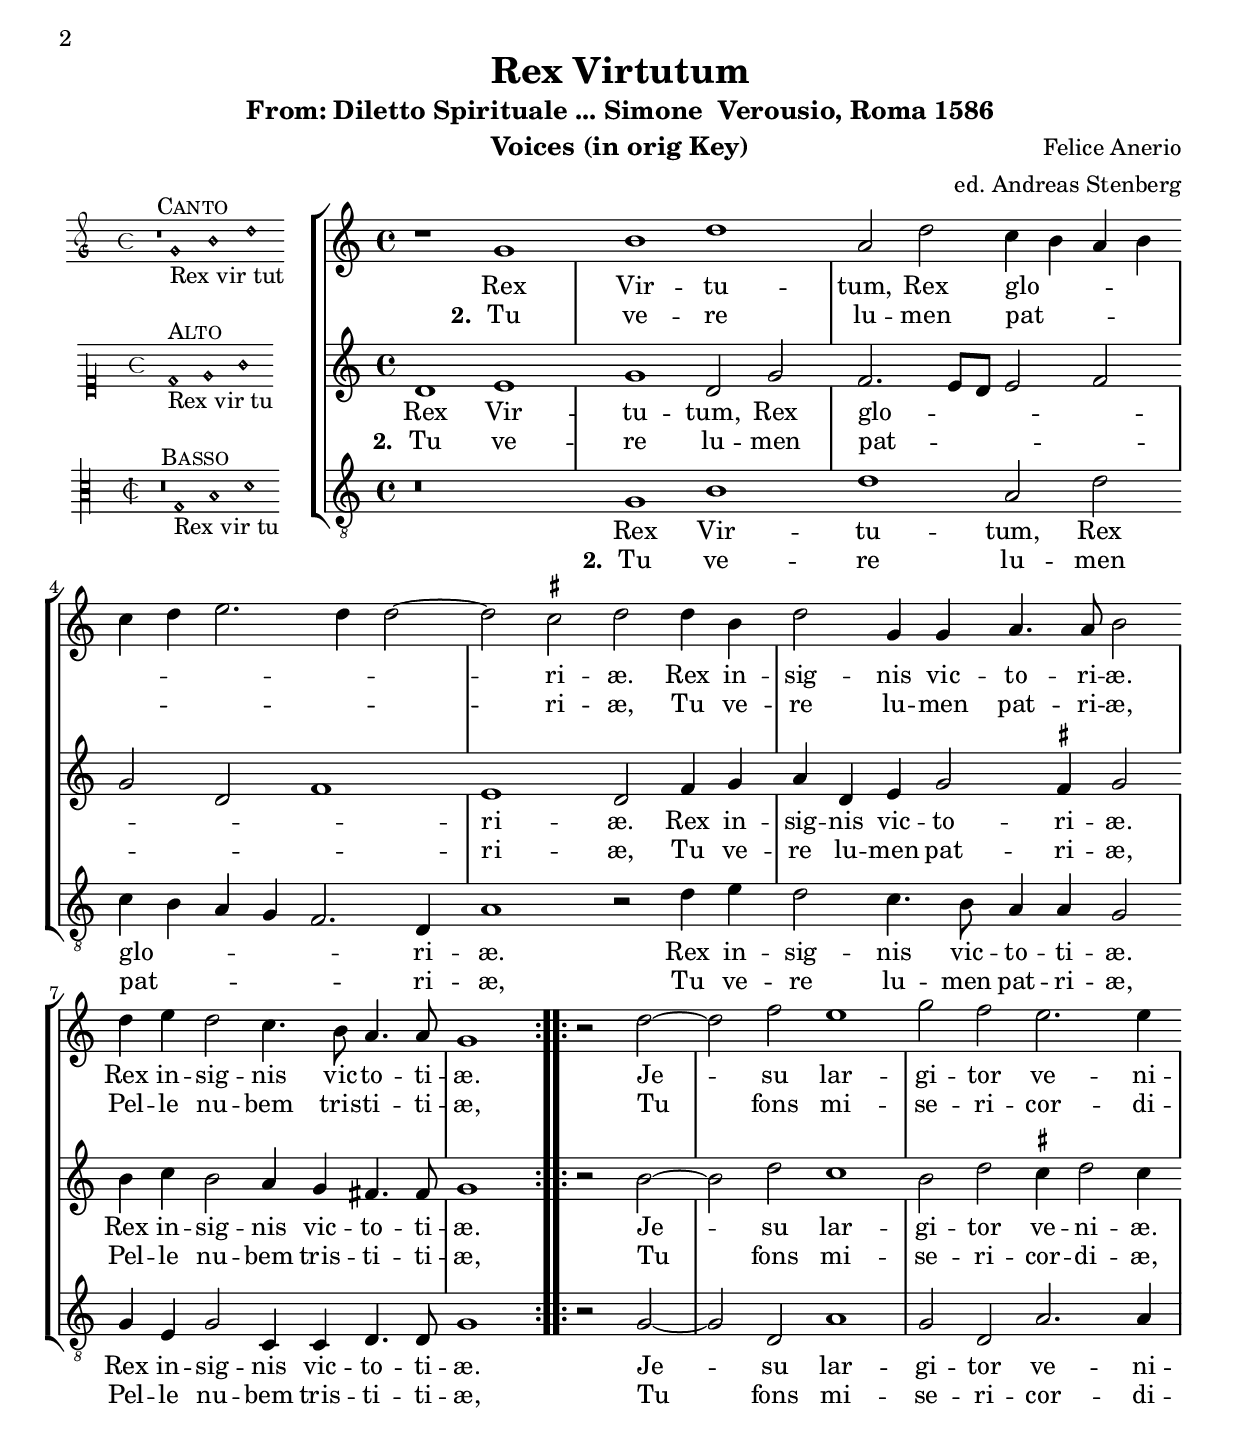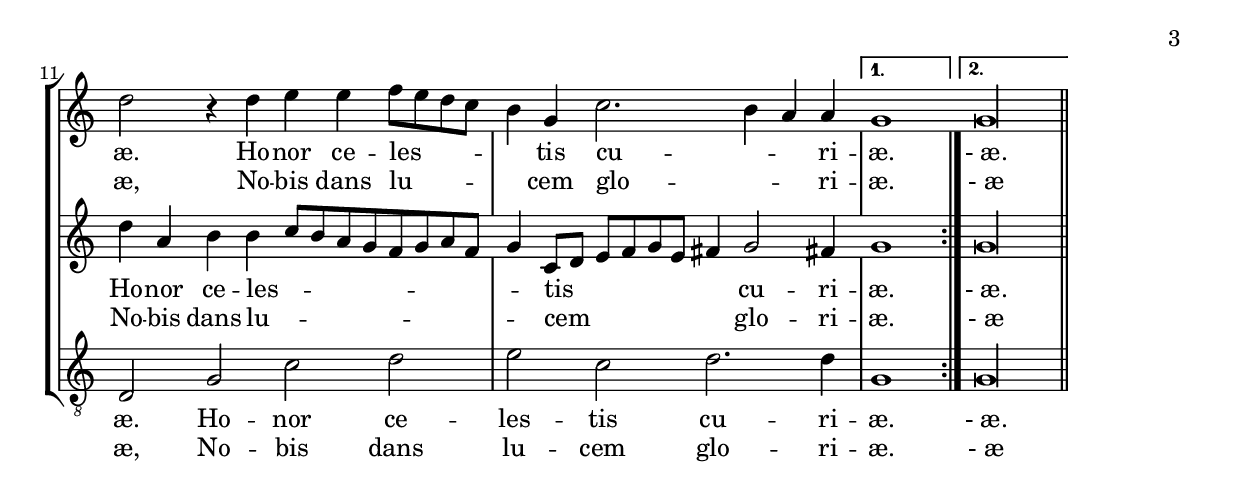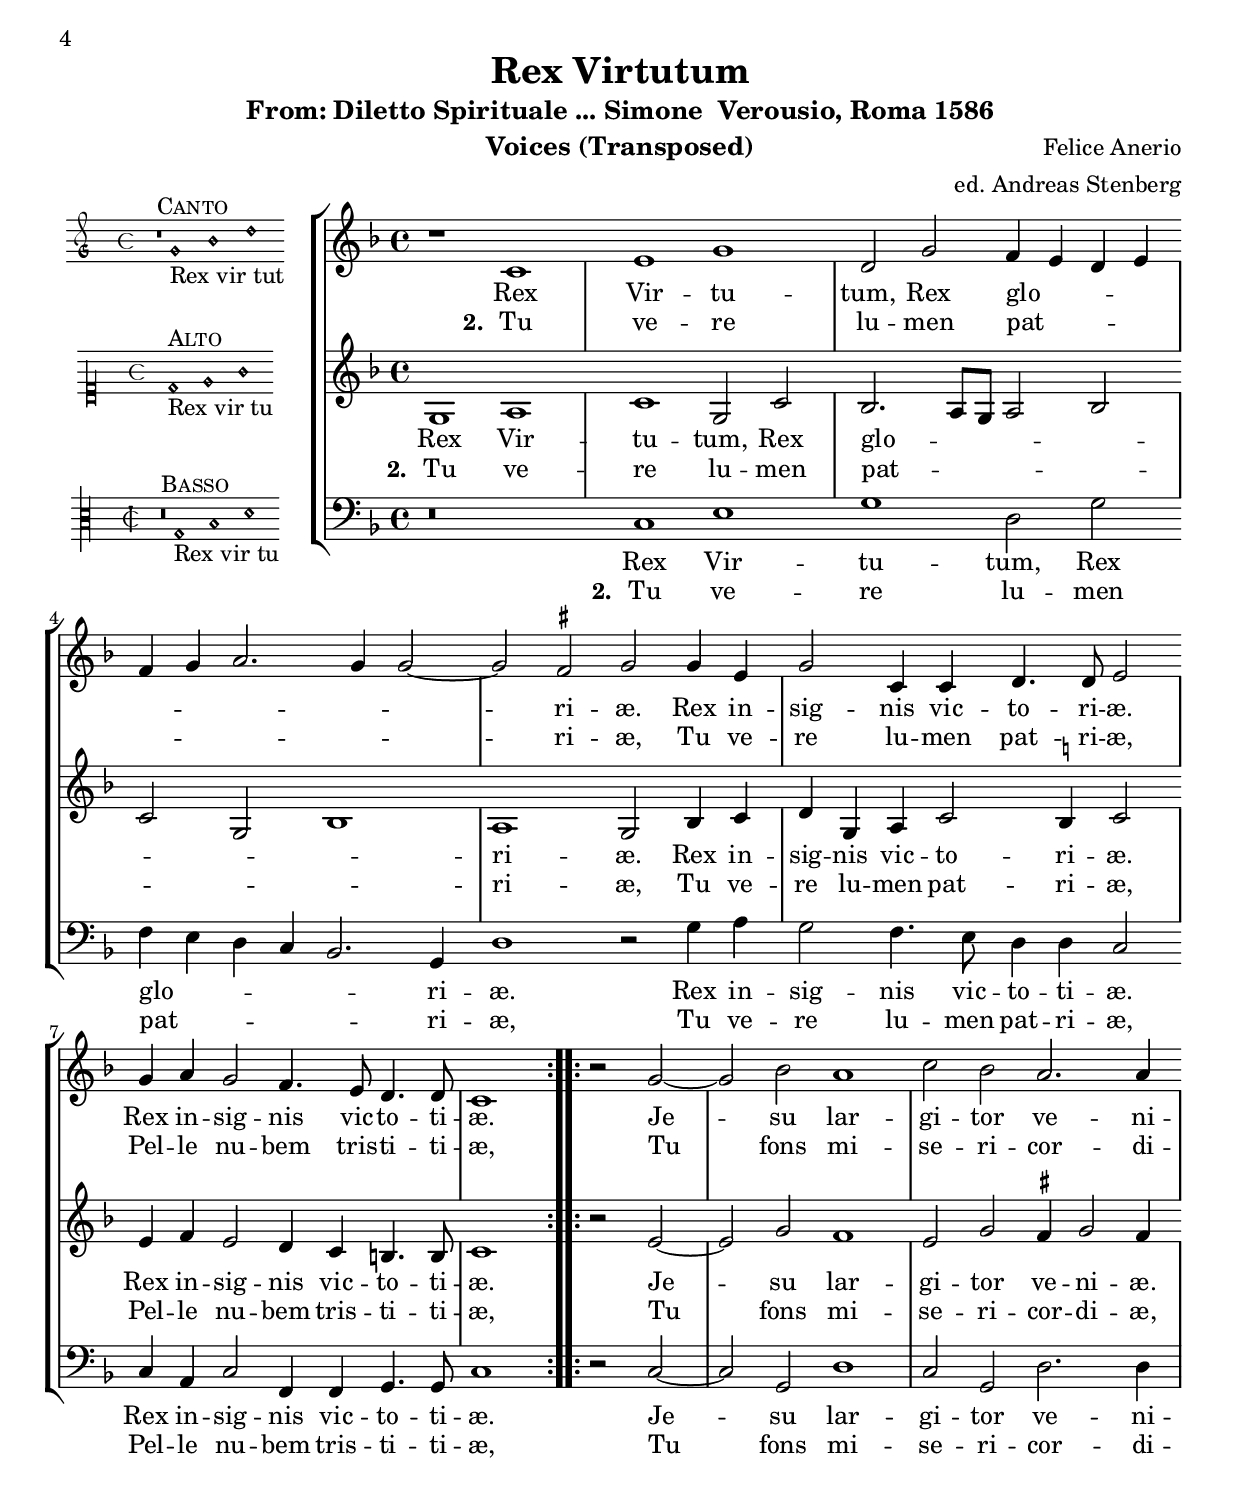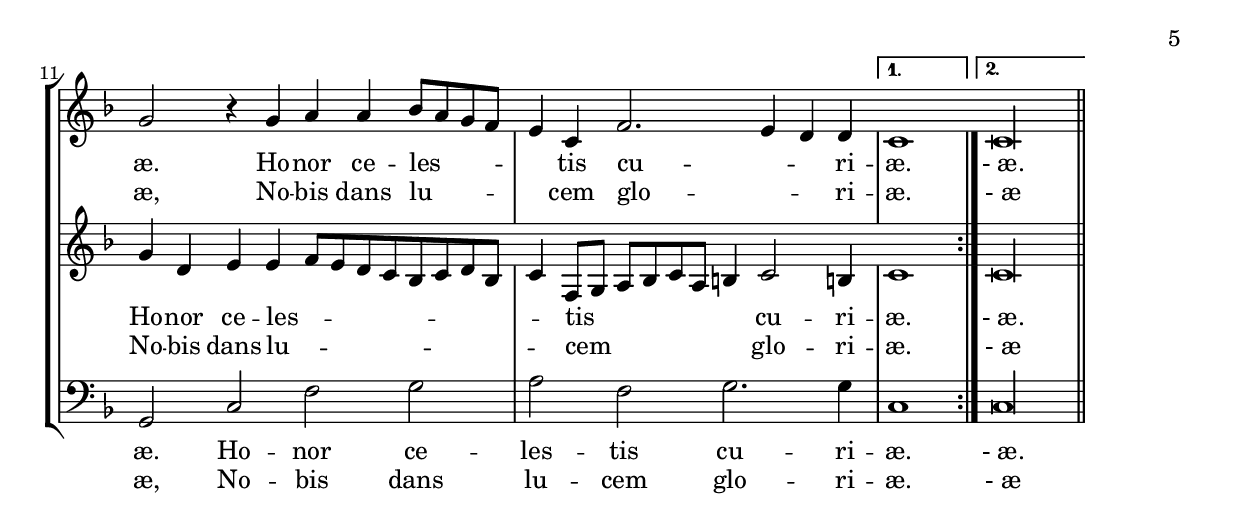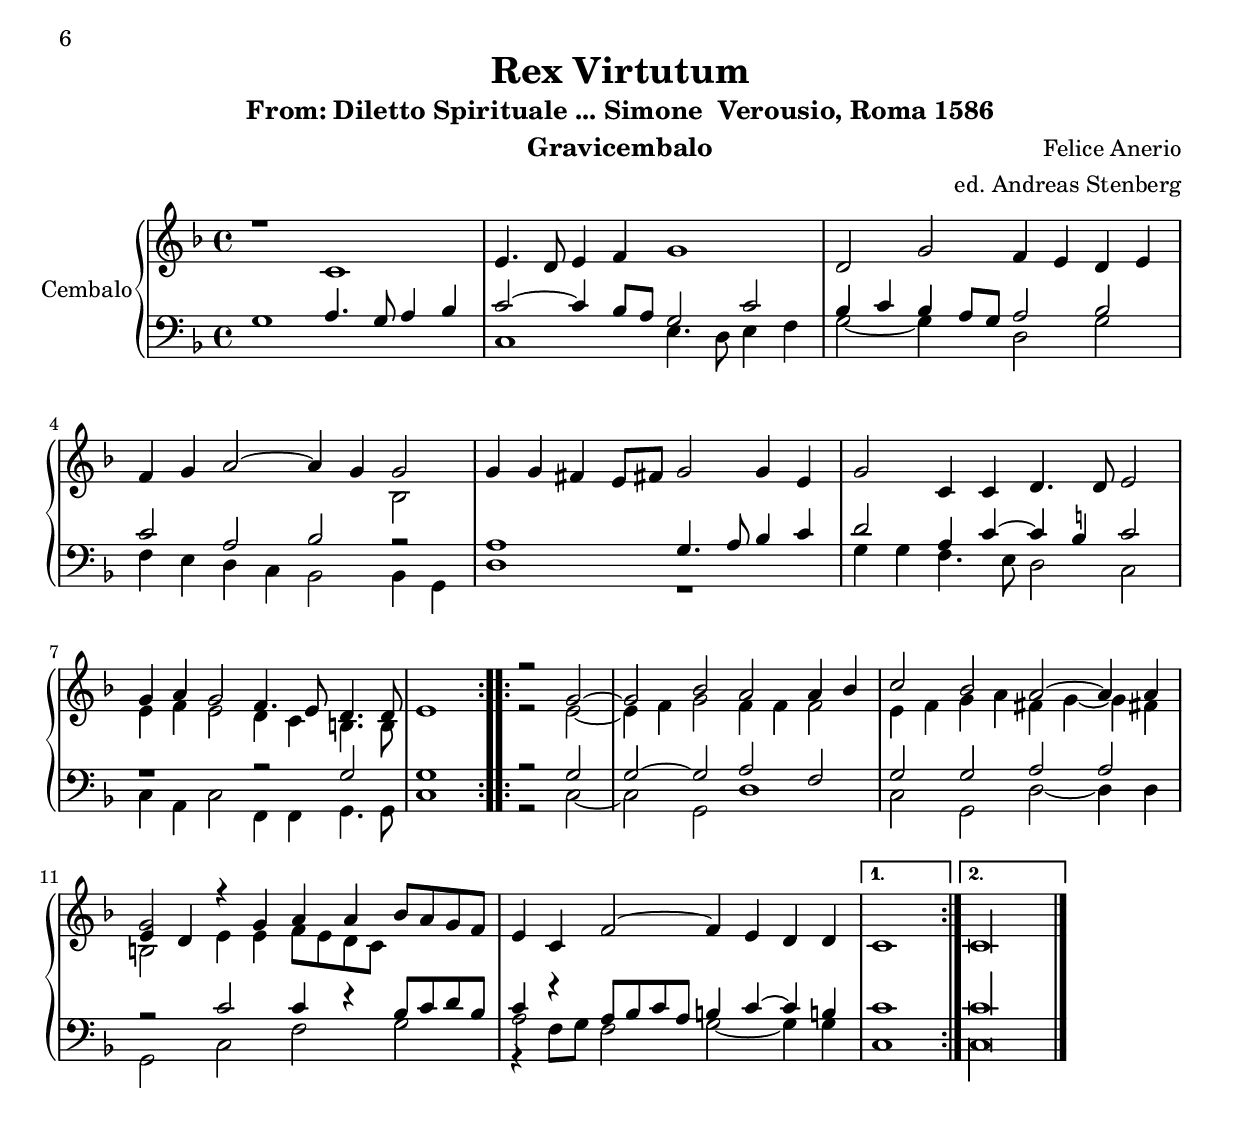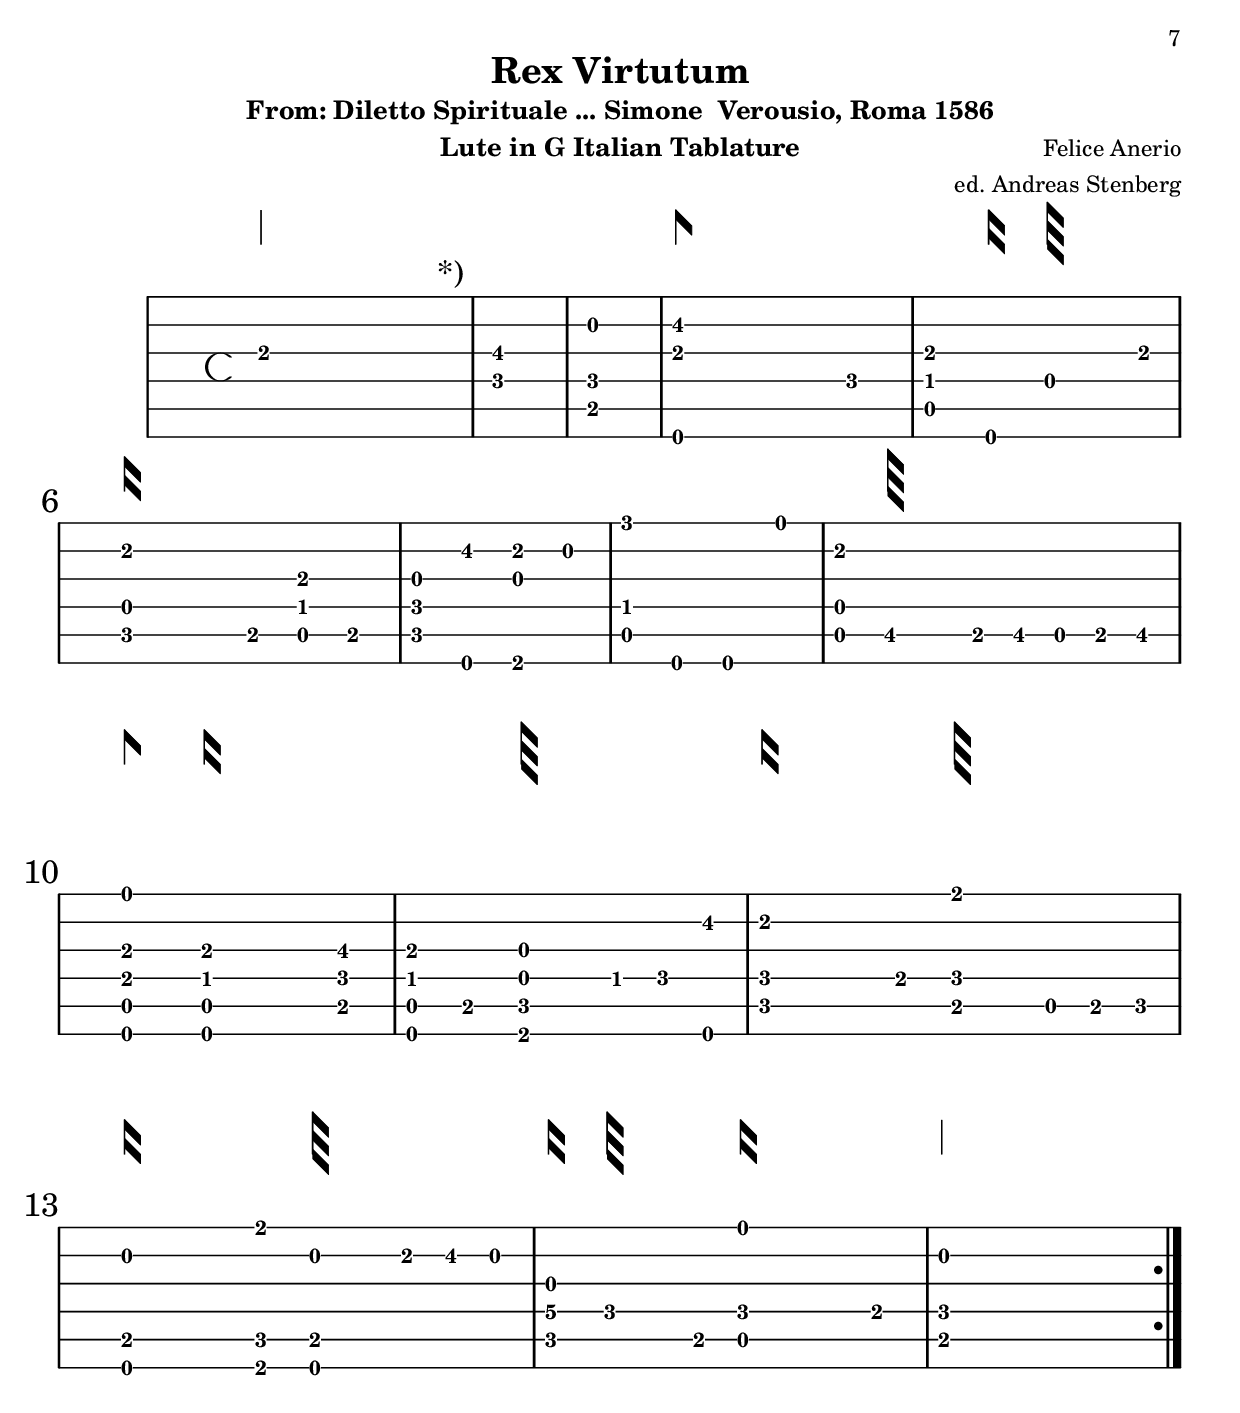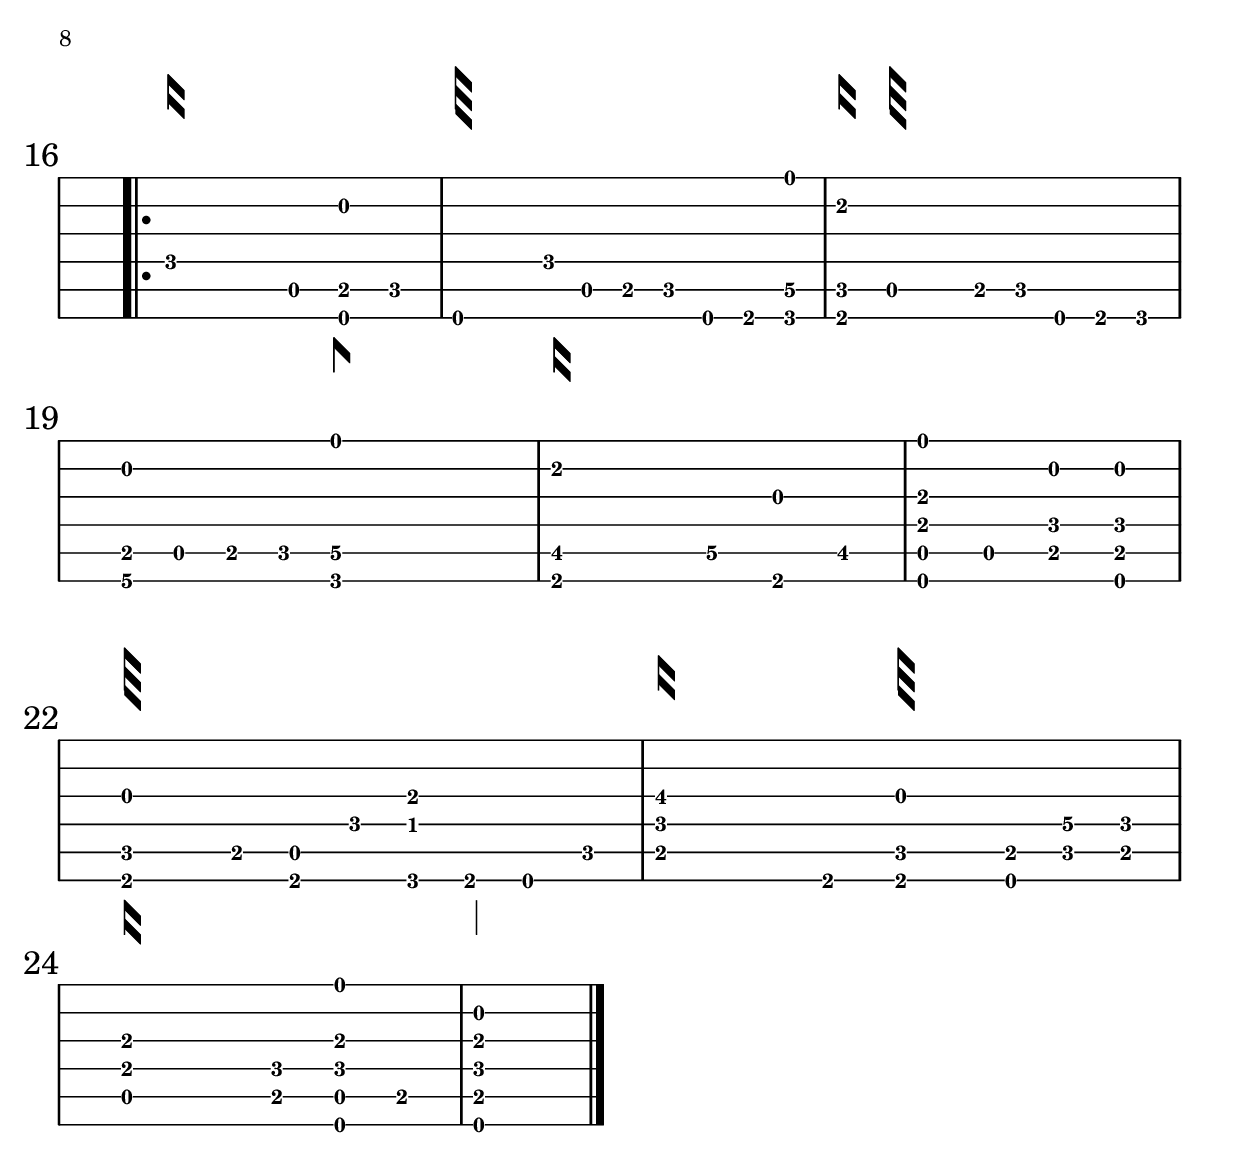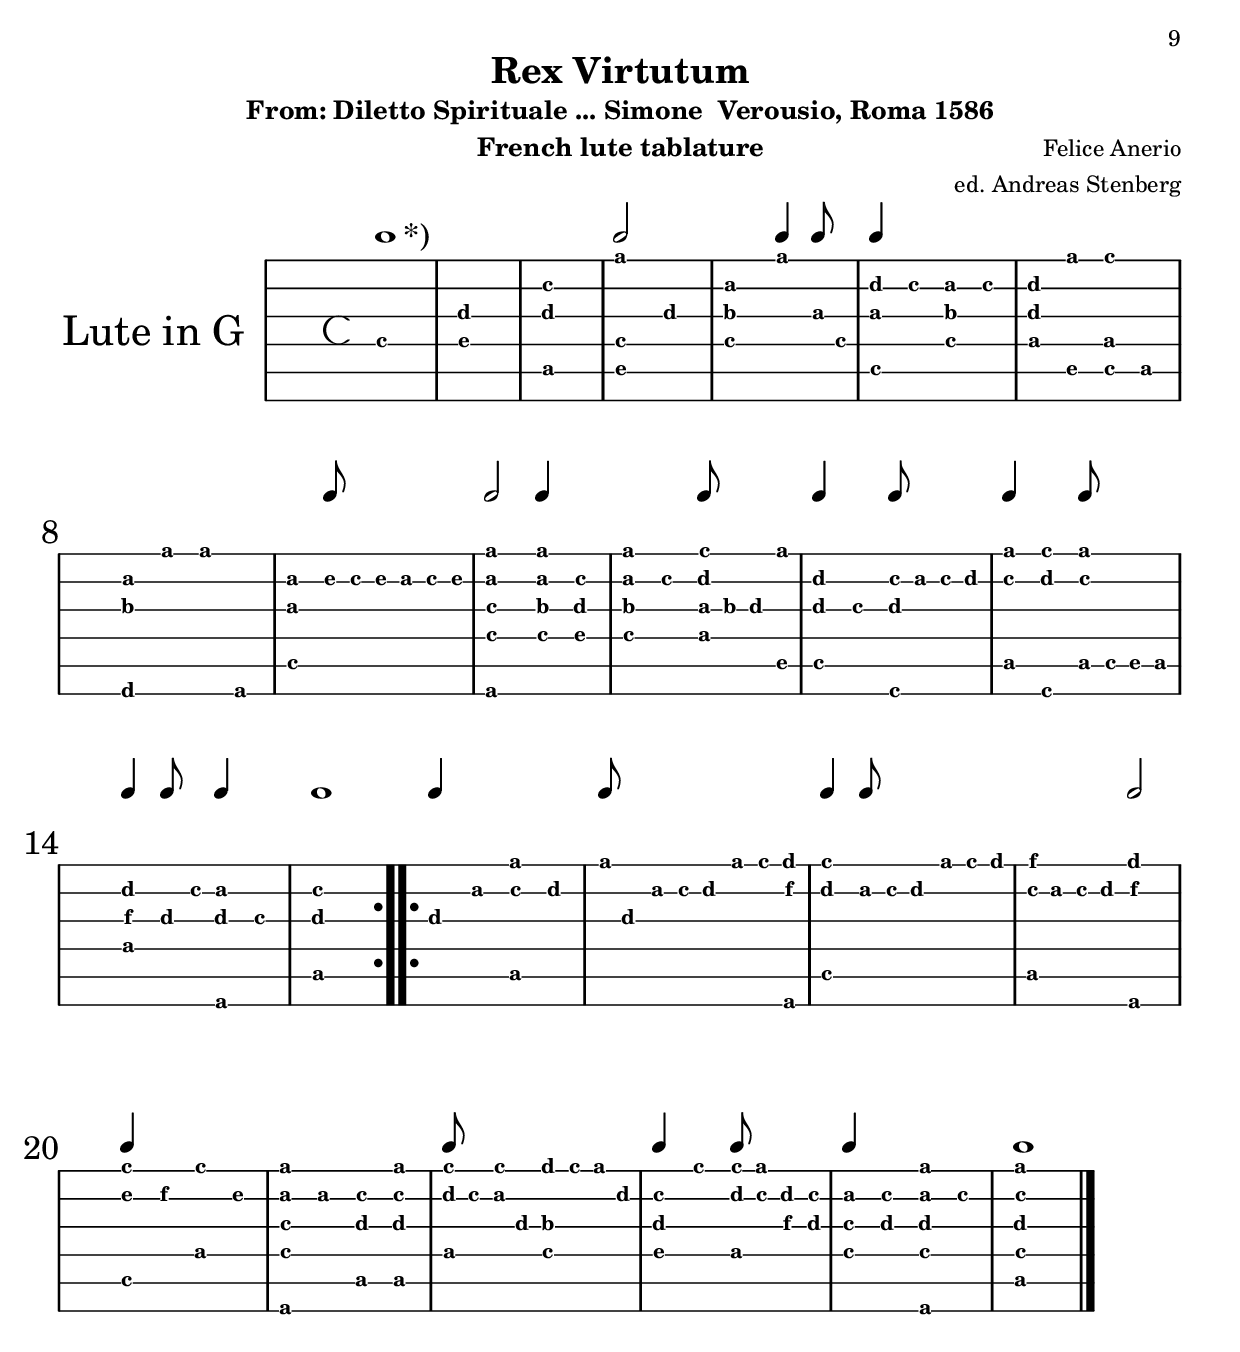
\version "2.22.0"
\include "deutsch.ly"
#(append! supported-clefs '(("mensural-f3" . ("clefs.mensural.f" 0 0))))
ficta = \once \set suggestAccidentals =##t
\header {
  title = "Rex Virtutum"
  subtitle = "From: Diletto Spirituale ... Simone  Verousio, Roma 1586"
  composer = "Felice Anerio"
  arranger = "ed. Andreas Stenberg"
  poet = ""
  meter =""
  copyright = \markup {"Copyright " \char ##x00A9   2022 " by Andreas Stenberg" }
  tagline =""
}
global = {
  \key c \major
}

sopMusic = \relative c'' {

  \set Score.tempoHideNote = ##t
  \tempo 1 = 72
  \time 4/4
  \set Timing.measureLength = #(ly:make-moment 4/2)
  \override Staff.BarLine.transparent = ##t
  \repeat volta 2 {
    r1 g1
    h1 d1
    a2 d2 c4\melisma h4 a4 h4
    c4 d4 e2. d4 d2~
    d2\melismaEnd \ficta cis2 d2 d4 h4			%% end of firsst line in orig.
    d2 g,4 g4 a4. a8 h2
    d4 e4 d2 c4. h8 a4. a8
    g1
    \revert Staff.BarLine.transparent
  }
  \repeat volta 2 {
    r2 d'2~
    \override Staff.BarLine.transparent = ##t
    d2 f2 e1
    g2 f2 					%% end of second line
    e2. e4
    d2 r4 d4 e4 e4 f8\melisma e8 d8 c8
    h4\melismaEnd g4 c2.\melisma h4 a4\melismaEnd a4
  }
  \alternative {
    { g1 }
    { \cadenzaOn g\longa }
  }
  \revert Staff.BarLine.transparent
  \bar "||"
}
sopWords = \lyricmode {
  Rex Vir -- tu -- tum, Rex glo -- ri -- æ.
  Rex in -- sig -- nis vic -- to -- ri -- æ.
  Rex in -- sig -- nis vic -- to -- ti -- æ.
  Je -- su lar -- gi -- tor ve -- ni -- æ.
  Ho -- nor  ce -- les -- tis cu -- ri -- æ.
  "- æ."
}
sopWordsII = \lyricmode {
  \set stanza = "2."
  Tu ve -- re lu -- men pat -- ri -- æ,
  Tu ve -- re lu -- men pat -- ri -- æ,
  Pel -- le nu -- bem tris -- ti -- ti -- æ,
  Tu fons mi -- se -- ri -- cor -- di -- æ,
  No -- bis dans lu -- cem glo -- ri -- æ.
  "- æ"
}
altoMusic = \relative c' {
  \override Staff.BarLine.transparent = ##t
  \repeat volta 2 {
    d1 e1
    g1 d2 g2
    f2.\melisma e8 d8 e2 f2
    g2 d2 f1\melismaEnd
    e1 d2 f4 g4
    a4 d,4 					%% end of first line in orig. Tvo last notes of line are a2 d,2 in orig.
    e4 g2 \ficta fis4\melismaEnd g2
    h4 c4 h2 a4 g4 fis4. fis8
    g1
    \revert Staff.BarLine.transparent
  }
  \repeat volta 2 {
    r2 h2~
    \override Staff.BarLine.transparent = ##t
    h2 d2 c1
    h2 d2 \ficta cis4 d2 cis4				%% end of econd line in orig.
    d4 a4 h4 h4\melisma c8 h8 a8 g8 f8 g8 a8 f8
    g4\melismaEnd c,8\melisma d8 e8 f8 g8 e8 fis4 \melismaEnd g2 fis!4
  }
  \alternative {
    { g1   \revert Staff.BarLine.transparent }
    { g\longa }
  }
}
altoWords = \lyricmode {
  Rex Vir -- tu -- tum, Rex glo -- ri -- æ.
  Rex in -- sig -- nis vic -- to -- ri -- æ.
  Rex in -- sig -- nis vic -- to -- ti -- æ.
  Je -- su lar -- gi -- tor ve -- ni -- æ.
  Ho -- nor  ce -- les -- tis cu -- ri -- æ.
  "- æ."
}
altoWordsII = \lyricmode {
  \set stanza = "2."
  Tu ve -- re lu -- men pat -- ri -- æ,
  Tu ve -- re lu -- men pat -- ri -- æ,
  Pel -- le nu -- bem tris -- ti -- ti -- æ,
  Tu fons mi -- se -- ri -- cor -- di -- æ,
  No -- bis dans lu -- cem glo -- ri -- æ.
  "- æ"
}
bassMusic = \relative c {
  \override Staff.BarLine.transparent = ##t
  \repeat volta 2 {
    r\breve
    g'1 h1
    d1 a2 d2
    c4\melisma h4 a4 g4 f2.\melismaEnd d4
    a'1 r2 d4 e4
    d2 c4. h8				%% end of first line in orig.
    a4 a4 g2
    g4 e4 g2 c,4 c4 d4. d8
    g1
    \revert Staff.BarLine.transparent
  }
  \repeat volta 2 {
    r2 g2~
    g2 d2 a'1
    g2 d2 				%% end of second line
    a'2. a4 d,2 g2
    c2 d2 e2 c2
    d2. d4
  }
  \alternative {
    { g,1 \revert Staff.BarLine.transparent }
    { g\longa }
  }
}
bassWords = \lyricmode {
  Rex Vir -- tu -- tum, Rex glo -- ri -- æ.
  Rex in -- sig -- nis vic -- to -- ti -- æ.
  Rex in -- sig -- nis vic -- to -- ti -- æ.
  Je -- su lar -- gi -- tor ve -- ni -- æ.
  Ho -- nor  ce -- les -- tis cu -- ri -- æ.
  "- æ."
}
bassWordsII = \lyricmode {
  \set stanza = "2."
  Tu ve -- re lu -- men pat -- ri -- æ,
  Tu ve -- re lu -- men pat -- ri -- æ,
  Pel -- le nu -- bem tris -- ti -- ti -- æ,
  Tu fons mi -- se -- ri -- cor -- di -- æ,
  No -- bis dans lu -- cem glo -- ri -- æ.
  "- æ"
}
incipitDiscantus = \markup {
  \score {
    {
      %      \set Staff.instrumentName = #"Tenor "
      \override NoteHead.style = #'neomensural
      \override Rest.style = #'neomensural
      \override Staff.TimeSignature.style = #'mensural
      \cadenzaOn
      \clef "petrucci-g"
      \key c \major
      \time 4/4

      r1 ^\markup { \smallCaps"Canto"}
      g'1_"Rex vir tut"
      h'1 d''1
    }
    \layout {
      \context {
        \Voice
        \remove "Ligature_bracket_engraver"
        \consists "Mensural_ligature_engraver"
      }
      line-width = 4.5\cm
    }
  }
}


incipitAltus = \markup {
  \score {
    {
      %      \set Staff.instrumentName = #"Tenor "
      \override NoteHead.style = #'neomensural
      \override Rest.style = #'neomensural
      \override Staff.TimeSignature.style = #'mensural
      \cadenzaOn
      \clef "petrucci-c1"
      \key c \major
      \time 4/4
      d'1^\markup \smallCaps"Alto"_"Rex vir tu"
      e'1
      g'1
    }
    \layout {
      \context {
        \Voice
        \remove "Ligature_bracket_engraver"
        \consists "Mensural_ligature_engraver"
      }
      line-width = 4.5\cm
    }
  }
}


incipitBassus = \markup {
  \score {
    {
      %      \set Staff.instrumentName = #"Tenor "
      \override NoteHead.style = #'neomensural
      \override Rest.style = #'neomensural
      \override Staff.TimeSignature.style = #'mensural
      \cadenzaOn
      \clef "petrucci-c3"
      \key c \major
      \time 2/2
      r\breve^\markup \smallCaps"Basso" g1_"Rex vir tu"
      h1 d'1
    }
    \layout {
      \context {
        \Voice
        \remove "Ligature_bracket_engraver"
        \consists "Mensural_ligature_engraver"
      }
      line-width = 4.5\cm
    }
  }
}
%% Scoreblock for Voices in orig. key

\score {
  <<
    \new StaffGroup \with {
      \override VerticalAxisGroup.staff-staff-spacing = #'((basic-distance . 12))
    } <<
      \new Staff = treble <<
        \set Staff.instrumentName = \incipitDiscantus
        \new Voice = "sopranos" {
          \set  Staff.midiInstrument ="choir aahs"
          %	\voiceOne
          << \global \sopMusic >>
        }
      >>
      \new Lyrics = sopranos { s1 }
      \new Lyrics = sopranosII { s1 }

      \new Staff = "medius" <<
        \set Staff.instrumentName = \incipitAltus

        \new Voice = "altos" {
          %	\voiceTwo
          \set  Staff.midiInstrument ="choir aahs"
          << \global \altoMusic >>
        }
      >>

      \new Lyrics = "altos" { s1 }
      \new Lyrics = "altosII" { s1 }

      \new Staff ="basses" {
        \set Staff.instrumentName = \incipitBassus

        \new Voice = "basses" {
          \set  Staff.midiInstrument ="choir aahs"
          \clef "treble_8"
          %	\voiceTwo
          << \global \bassMusic >>
        }
      }
    >>
    \new Lyrics = basses { s1 }
    \new Lyrics = bassesII { s1 }

    \context Lyrics = sopranos \lyricsto sopranos \sopWords
    \context Lyrics = sopranosII \lyricsto sopranos \sopWordsII
    \context Lyrics = altos \lyricsto altos \altoWords
    \context Lyrics = altosII \lyricsto altos \altoWordsII
    \context Lyrics = basses \lyricsto basses \bassWords
    \context Lyrics = bassesII \lyricsto basses \bassWordsII
  >>
  \layout {
    \context {
      \Score
      % no bars in staves
      %      \override BarLine.transparent = ##t

    }
    % the next three instructions keep the lyrics between the bar lines
    \context {
      \Lyrics
      \consists "Bar_engraver"
      \override BarLine.transparent = ##t
    }
    \context {
      \StaffGroup
      \consists "Separating_line_group_engraver"
    }
    \context {
      \Voice
      % no slurs
      \override Slur.transparent = ##t
      % Comment in the below "\remove" command to allow line
      % breaking also at those barlines where a note overlaps
      % into the next bar.  The command is commented out in this
      % short example score, but especially for large scores, you
      % will typically yield better line breaking and thus improve
      % overall spacing if you comment in the following command.
      %\remove "Forbid_line_break_engraver"
    }
    indent = 4.5\cm
  }
  \header {
    instrument =  "Voices (in orig Key)"
    breakbefore = ##t
  }
}
%% Scoreblock for voices transposed
\score {
  << \transpose c f,
     \new StaffGroup \with {
       \override VerticalAxisGroup.staff-staff-spacing = #'((basic-distance . 12))
     } <<
       \new Staff = treble <<
         \set Staff.instrumentName = \incipitDiscantus
         \new Voice = "sopranos" {
           \set  Staff.midiInstrument ="choir aahs"
           %	\voiceOne
           << \global \sopMusic >>
         }
       >>
       \new Lyrics = sopranos { s1 }
       \new Lyrics = sopranosII { s1 }

       \new Staff = "medius" <<
         \set Staff.instrumentName = \incipitAltus

         \new Voice = "altos" {
           %	\voiceTwo
           \set  Staff.midiInstrument ="choir aahs"
           << \global \altoMusic >>
         }
       >>

       \new Lyrics = "altos" { s1 }
       \new Lyrics = "altosII" { s1 }

       \new Staff ="basses" {
         \set Staff.instrumentName = \incipitBassus

         \new Voice = "basses" {
           \set  Staff.midiInstrument ="choir aahs"
           \clef "bass"
           %	\voiceTwo
           << \global \bassMusic >>
         }
       }
     >>
     \new Lyrics = basses { s1 }
     \new Lyrics = bassesII { s1 }

     \context Lyrics = sopranos \lyricsto sopranos \sopWords
     \context Lyrics = sopranosII \lyricsto sopranos \sopWordsII
     \context Lyrics = altos \lyricsto altos \altoWords
     \context Lyrics = altosII \lyricsto altos \altoWordsII
     \context Lyrics = basses \lyricsto basses \bassWords
     \context Lyrics = bassesII \lyricsto basses \bassWordsII
  >>
  \layout {
    \context {
      \Score
      % no bars in staves
      %      \override BarLine.transparent = ##t

    }
    % the next three instructions keep the lyrics between the bar lines
    \context {
      \Lyrics
      \consists "Bar_engraver"
      \override BarLine.transparent = ##t
    }
    \context {
      \StaffGroup
      \consists "Separating_line_group_engraver"
    }
    \context {
      \Voice
      % no slurs
      \override Slur.transparent = ##t
      % Comment in the below "\remove" command to allow line
      % breaking also at those barlines where a note overlaps
      % into the next bar.  The command is commented out in this
      % short example score, but especially for large scores, you
      % will typically yield better line breaking and thus improve
      % overall spacing if you comment in the following command.
      %\remove "Forbid_line_break_engraver"
    }
    indent = 4.5\cm
  }
  \header {
    instrument =  "Voices (Transposed)"
    breakbefore = ##t
  }
}

%% sources and scorblock for Gravicembalo
globalCemb = {
  \key f \major
}

rightOne = \relative c' {
  \globalCemb
  \time 4/4
  \set Timing.measureLength = #(ly:make-moment 4/2)
  % Music follows here.
  \repeat volta 2 {
    r1 c1
    e4. d8 e4 f4 g1
    d2 g2 f4 e4 d4 e4
    f4 g4 a2~ a4 g4 g2
    g4 g4 fis4 e8 fis!8 g2 g4 e4 %% end of first line in orig.
    g2 c,4 c4 d4. d8 e2
    g4 a4 g2 f4. e8 d4. d8
    e1
  }
  \repeat volta 2 {
    r2 g2~
    g2 b2 a2 a4 b4
    c2 b2 a2~ a4 a4		%% end of second line
    g2 r4 g4 a4 a4 b8 a8 g8 f8
    e4 c4 f2~ f4 e4 d4 d4

  }
  \alternative {
    { c1 }
    { \cadenzaOn c\longa }
  }
  \bar "|."
}

rightTwo = \relative c' {
  \globalCemb
  % Music follows here.
  \repeat volta 2 {
    s1*7
    s2 b2
    s1*2			%% end of first line in orig.
    s1*2
    e4 f4 e2 d4 c4 h4. h8
    s1
  }
  \repeat volta 2 {
    r2 e2~
    e4 f4 g2 f4 f4 f2
    e4 f4 g4 a4 fis4 g4~ g4 fis!4	%% end of second line.
    <<{ \shiftOn e4 d4 }\\{ h2 }>> e4 e4 f8 e8 d8 c8 s2
    s1*2
  }
  \alternative {
    { s1 }
    { s\longa }
  }
}

leftOne = \relative c' {
  \globalCemb
  % Music follows here.
  \repeat volta 2 {
    g1 a4. g8 a4 b4
    c2~ c4 b8 a8 g2 c2
    b4 c4 b4 a8 g8 a2 b2
    c2 a2 b2 r2
    a1 g4. a8 b4 c4		%% end of first line in orig.
    d2 a4 c4~ c4 \ficta h4 c2
    r1 r2 g2
    g1
  }
  \repeat volta 2 {
    r2 g2
    g2~ g2 a2 f2
    g2 g2 a2 a2 		%% end of second line
    r2 c2 c4 r4 b8 c8 d8 b8
    <<{ c4 r4 }\\{  \stemDown a2 }>> a8 b8 c8 a8 h4 c4~ c4 h!4
  }
  \alternative {
    { c1 }
    { c\longa }
  }
}

leftTwo = \relative c {
  \globalCemb
  % Music follows here.
  \repeat volta 2 {
    s1*2
    c1 e4. d8 e4 f4
    g2~ g4 s4 d2 g2
    f4 e4 d4 c4 b2 b4 g4
    d'1 r1			%% end of first line in orig.
    g4 g4 f4. e8 d2 c2
    c4 a4 c2 f,4 f4 g4. g8
    c1
  }
  \repeat volta 2 {
    r2 c2~
    c2 g2 d'1
    c2 g2 d'2~ d4 d4 		%% end of second line
    g,2 c2 f2 g2
    r4 f8 g8 f2 g2~ g4 g4
  }
  \alternative {
    { c,1 }
    { c\longa }
  }
}

\score {
  \new PianoStaff \with {
    instrumentName = "Cembalo"
  } <<
    \new Staff = "right" \with {
      midiInstrument = "harpsichord"
    } << \rightOne \\ \rightTwo >>
    \new Staff = "left" \with {
      midiInstrument = "harpsichord"
    } { \clef bass << \leftOne \\ \leftTwo >> }
  >>
  \layout { }
  \header {
    instrument = "Gravicembalo"
    breakbefore = ##t
  }
}
%% Sources and scoreblock for Italian Lute tablature
TrackAVoiceAMusic = #(define-music-function (inTab) (boolean?)
                       #{
                         \tabFullNotation
                         \key f \major
                         \time 4/4
                         \oneVoice
                         \repeat volta 2 {
                           <g\3>1
                           <c'\4 a\3 >1^\markup \halign #3 \raise #-1.8 \tiny "*)"
                           <e'\5 c'\4 c\2 >1
                           <g'\6 g\3 e\2 >2 <c'\4>2
                           <d'\5 b\4 g\3 >2 <g'\6>4 <a\4>8 <g\3>8
                           <f'\5 a\4 d\2 >4 <e'\5>4 <d'\5 b\4 g\3 >4 <e'\5>4
                           <f'\5 c'\4 f\3 >4 <g'\6 e\2 >4 <a'\6 f\3 d\2 >4 <c\2>4
                           <d'\5 b\4 b,\1 >4 <g'\6>4 <g'\6>4 <g,\1>4
                           <d'\5 a\4 d\2 >4 <fis'\5>8 <e'\5>8 <fis'\5>8 <d'\5>8 <e'\5>8 <fis'\5>8
                           <g'\6 d'\5 h\4 g\3 g,\1 >2 <g'\6 d'\5 b\4 g\3 >4 <e'\5 c'\4 a\3 >4
                           <g'\6 d'\5 b\4 g\3 >4 <e'\5>4 <a'\6 f'\5 a\4 f\3 >8 <b\4>8 <c'\4>8 <g'\6 e\2 >8
                           <f'\5 c'\4 d\2 >4 <h\4>4 <e'\5 c'\4 a,\1 >8 <d'\5>8 <e'\5>8 <f'\5>8
                           <g'\6 e'\5 c\2 >4 <a'\6 f'\5 a,\1 >4 <g'\6 e'\5 c\2 >8 <d\2>8 <e\2>8 <c\2>8
                           <f'\5 d'\4 f\3 >4 <c'\4>8 <e'\5>8 <d'\5 c'\4 g,\1 >4 <h\4>4
                           <e'\5 c'\4 c\2 >1
                         }
                         \repeat volta 2 {
                           <c'\4>4 <d'\5>4 <g'\6 e'\5 c\2 >4 <f'\5>4
                           <g'\6>8 <c'\4>8 <d'\5>8 <e'\5>8 <f'\5>8 <g'\6>8 <a'\6>8 <b'\6 g'\5 g,\1 >8
                           <a'\6 f'\5 d\2 >4 <d'\5>8 <e'\5>8 <f'\5>8 <g'\6>8 <a'\6>8 <b'\6>8
                           <c''\6 e'\5 c\2 >8 <d'\5>8 <e'\5>8 <f'\5>8 <b'\6 g'\5 g,\1 >2
                           <a'\6 fis'\5 d\2 >4 <g'\5>4 <a'\6 f\3 >4 <fis'\5>4
                           <g'\6 d'\5 h\4 g\3 g,\1 >4 <d'\5>4 <e'\5 c'\4 c\2 >4 <g'\6 e'\5 c'\4 c\2 >4
                           <a'\6 f'\5 f\3 >8 <e'\5>8 <a'\6 d'\5 >8 <c'\4>8 <b'\6 b\4 g\3 >8 <a'\6>8 <g'\6>8 <f'\5>8
                           <e'\5 c'\4 a\3 >4 <a'\6>4 <a'\6 f'\5 f\3 >8 <g'\6 e'\5 >8 <f'\5 d'\4 >8 <e'\5 c'\4 >8
                           <d'\5 h\4 g\3 >4 <e'\5 c'\4 >4 <g'\6 d'\5 c'\4 g\3 g,\1 >4 <e'\5>4
                           <g'\6 e'\5 c'\4 g\3 c\2 >1
                         }
                         \bar "|."
                         \pageBreak
                       #})
TrackAVoiceBMusic = #(define-music-function (inTab) (boolean?)
                       #{
                       #})
TrackALyrics = \lyricmode {
  \set ignoreMelismata = ##t

  \unset ignoreMelismata
}
TrackAStaff = \new Staff <<
  \context Voice = "TrackAVoiceAMusic" {
    \removeWithTag #'chords
    \removeWithTag #'texts
    \TrackAVoiceAMusic ##f
  }
  \context Voice = "TrackAVoiceBMusic" {
    \removeWithTag #'chords
    \removeWithTag #'texts
    \TrackAVoiceBMusic ##f
  }
>>
TrackATabStaff = \new TabStaff \with { stringTunings = #`( ,(ly:make-pitch -2 4 NATURAL) ,(ly:make-pitch -1 0 NATURAL) ,(ly:make-pitch -1 3 NATURAL) ,(ly:make-pitch -1 5 NATURAL) ,(ly:make-pitch 0 1 NATURAL) ,(ly:make-pitch 0 4 NATURAL) ) } <<
  \context TabVoice = "TrackAVoiceAMusic" {
    \removeWithTag #'chords
    \removeWithTag #'texts
    \TrackAVoiceAMusic ##t
  }
  \context TabVoice = "TrackAVoiceBMusic" {
    \removeWithTag #'chords
    \removeWithTag #'texts
    \TrackAVoiceBMusic ##t
  }
>>
TrackAStaffGroup = \new StaffGroup <<
  \TrackAStaff
  \TrackATabStaff
>>
rythmStaff = {
  % This defines a staff with only two lines.
  % It also defines the positions of the two lines.
  \override Staff.StaffSymbol.line-positions = #'(0 )

  % This is necessary; if not entered, the barline would be too short!
  \override Staff.BarLine.bar-extent = #'(-1.5 . 1.5)
}
TrackARytmstaff = \new DrumStaff \with{
  \remove "Staff_symbol_engraver"
  \remove "Time_signature_engraver"
  \remove "Bar_engraver"
  \remove "Clef_engraver"
}
{ \rythmStaff
  \autoBeamOff
  \stemUp
  \override Flag.stencil = #old-straight-flag
  \override Stem.thickness = #1.0
  \override Dots.extra-offset = #'(0.5 . 1)
  \override Stem.extra-offset = #'(0.5 . 0)
  \override Flag.extra-offset = #'(0.5 . 0)
  \override NoteHead.stencil =##f
  \set stemLeftBeamCount = #0 c4 s2.
  s1*2
  \set stemLeftBeamCount = #0 c8 s4. s2
  s2 \set stemLeftBeamCount = #0 c16 s8. \set stemLeftBeamCount = #0 c32 s16. s8
  \set stemLeftBeamCount = #0 c16 s8. s2.
  s1*2
  s4 \set stemLeftBeamCount = #0 c32 s16. s8 s2
  \set stemLeftBeamCount = #0 c8 s4. \set stemLeftBeamCount = #0 c16 s8. s4
  s2 \set stemLeftBeamCount = #0 c32 s16. s8 s4
  \set stemLeftBeamCount = #0 c16 s8. s4 \set stemLeftBeamCount = #0 c32 s16. s8 s4
  \set stemLeftBeamCount = #0 c16 s8. s4 \set stemLeftBeamCount = #0 c32 s16. s8 s4
  \set stemLeftBeamCount = #0 c16 s8.  \set stemLeftBeamCount = #0 c32 s16. s8   \set stemLeftBeamCount = #0 c16 s8. s4
  \set stemLeftBeamCount = #0 c4 s2.
  \set stemLeftBeamCount = #0 c16 s8. s2.
  \set stemLeftBeamCount = #0 c32 s16. s8 s4 s2
  \set stemLeftBeamCount = #0 c16 s8. \set stemLeftBeamCount = #0 c32 s16. s8 s4 s4
  s2 \set stemLeftBeamCount = #0 c8 s4.
  \set stemLeftBeamCount = #0 c16 s8. s2.
  s1
  \set stemLeftBeamCount = #0 c32 s16. s8 s4 s2
  \set stemLeftBeamCount = #0 c16 s8. s4   \set stemLeftBeamCount = #0 c32 s16. s8 s4
  \set stemLeftBeamCount = #0 c16 s8. s2.
  \set stemLeftBeamCount = #0 c4 s2.
}

TrackAStaffGroup =  <<
  %  \TrackAStaff
  \TrackARytmstaff
  \TrackATabStaff
>>
TrackAStaffGroupMidi = \new StaffGroup <<
  \TrackATabStaff
>>
\score {
  \TrackAStaffGroup
  \layout {
    #(layout-set-staff-size 36)
    \context { \Score
               \override MetronomeMark #'padding = #'5
    }
    \context { \Staff
               %               \override TimeSignature #'style = #'numbered
               \override StringNumber #'transparent = ##t
    }
    \context { \TabStaff
               \override TimeSignature #'style = #'mensural
               \override Stem #'transparent = ##t
               \override Beam #'transparent = ##t
               \override TabNoteHead.font-size =-6
               \hide Clef

    }
    \context { \TabVoice
               \override Tie #'stencil = ##f
    }
    \context { \StaffGroup
               \consists "Instrument_name_engraver"

    }

  }
  \header {
    instrument = "Lute in G Italian Tablature"
    breakbefore = ##t
  }
}
%% \markup { \italic "*) Bars in tablature as in orig. (Two tablature bars equal one measure in score.)" }

%% Scoreblock for French lute tablature
TrackBVoiceAMusic = #(define-music-function (inTab) (boolean?)
                       #{
                         \tabFullNotation
                         \key c \major
                         \time 4/4
%                         \set Timing.measureLength = #(ly:make-moment 4/2)
                         \oneVoice
                         \repeat volta 2 {
                           <g\4>1
                           <c'\3 a\4 >1^\markup \halign #3 \raise #-1.8 \tiny "*)"
                           <e'\2 c'\3 c\5 >1
                           <g'\1 g\4 e\5 >2 <c'\3>2
                           <d'\2 b\3 g\4 >2 <g'\1>4 <a\3>8 <g\4>8
                           <f'\2 a\3 d\5 >4 <e'\2>4 <d'\2 b\3 g\4 >4 <e'\2>4
                           <f'\2 c'\3 f\4 >4 <g'\1 e\5 >4 <a'\1 f\4 d\5 >4 <c\5>4
                           <d'\2 b\3 b,\6 >4 <g'\1>4 <g'\1>4 <g,\6>4
                           <d'\2 a\3 d\5 >4 <fis'\2>8 <e'\2>8 <fis'\2>8 <d'\2>8 <e'\2>8 <fis'\2>8
                           <g'\1 d'\2 h\3 g\4 g,\6 >2 <g'\1 d'\2 b\3 g\4 >4 <e'\2 c'\3 a\4 >4
                           <g'\1 d'\2 b\3 g\4 >4 <e'\2>4 <a'\1 f'\2 a\3 f\4 >8 <b\3>8 <c'\3>8 <g'\1 e\5 >8
                           <f'\2 c'\3 d\5 >4 <h\3>4 <e'\2 c'\3 a,\6 >8 <d'\2>8 <e'\2>8 <f'\2>8
                           <g'\1 e'\2 c\5 >4 <a'\1 f'\2 a,\6 >4 <g'\1 e'\2 c\5 >8 <d\5>8 <e\5>8 <c\5>8
                           <f'\2 d'\3 f\4 >4 <c'\3>8 <e'\2>8 <d'\2 c'\3 g,\6 >4 <h\3>4
                           <e'\2 c'\3 c\5 >1
                         }
                         \repeat volta 2 {
                           <c'\3>4 <d'\2>4 <g'\1 e'\2 c\5 >4 <f'\2>4
                           <g'\1>8 <c'\3>8 <d'\2>8 <e'\2>8 <f'\2>8 <g'\1>8 <a'\1>8 <b'\1 g'\2 g,\6 >8
                           <a'\1 f'\2 d\5 >4 <d'\2>8 <e'\2>8 <f'\2>8 <g'\1>8 <a'\1>8 <b'\1>8
                           <c''\1 e'\2 c\5 >8 <d'\2>8 <e'\2>8 <f'\2>8 <b'\1 g'\2 g,\6 >2
                           <a'\1 fis'\2 d\5 >4 <g'\2>4 <a'\1 f\4 >4 <fis'\2>4
                           <g'\1 d'\2 h\3 g\4 g,\6 >4 <d'\2>4 <e'\2 c'\3 c\5 >4 <g'\1 e'\2 c'\3 c\5 >4
                           <a'\1 f'\2 f\4 >8 <e'\2>8 <a'\1 d'\2 >8 <c'\3>8 <b'\1 b\3 g\4 >8 <a'\1>8 <g'\1>8 <f'\2>8
                           <e'\2 c'\3 a\4 >4 <a'\1>4 <a'\1 f'\2 f\4 >8 <g'\1 e'\2 >8 <f'\2 d'\3 >8 <e'\2 c'\3 >8
                           <d'\2 h\3 g\4 >4 <e'\2 c'\3 >4 <g'\1 d'\2 c'\3 g\4 g,\6 >4 <e'\2>4
                           <g'\1 e'\2 c'\3 g\4 c\5 >1
                         }
                         \bar "|."
                         \pageBreak
                       #})
TrackBVoiceBMusic = #(define-music-function (inTab) (boolean?)
                       #{
                       #})
rythmStaffFr = {
  % This defines a staff with only two lines.
  % It also defines the positions of the two lines.
  \override Staff.StaffSymbol.line-positions = #'(0 )

  % This is necessary; if not entered, the barline would be too short!
  \override Staff.BarLine.bar-extent = #'(-1.5 . 1.5)
}
rythm = \new DrumStaff \with{
  \remove "Staff_symbol_engraver"
  \remove "Time_signature_engraver"
  \remove "Bar_engraver"
  \remove "Clef_engraver"
  fontSize = #-5
}
{ \rythmStaffFr \stemUp
  c1
  s1*2
  c2 s2
  s2 c4 c8 s8
  c4 s2.
  s1*2
  s4 c8 s8 s2
  c2 c4 s4
  s2 c8 s8 s4
  c4 s4 c8 s8 s4
  c4 s4 c8 s8 s4
  c4 c8 s8 c4 s4
  c1
  c4 s2.
  c8 s8 s2.
  c4 c8 s8 s2
  s2 c2
  c4 s2.
  s1
  c8 s8 s2.
  c4 s4 c8 s4. c4 s2.
  c1
}
TrackBStaff = \new Staff <<
  \context Voice = "TrackBVoiceAMusic" {
    \TrackBVoiceAMusic ##f
  }
  \context Voice = "TrackBVoiceBMusic" {
    \TrackBVoiceBMusic ##f
  }
>>
TrackBTabStaff =  \new TabStaff \with {stringTunings = \stringTuning <g, c f a d' g'>
                                       \hide Clef
                                       tablatureFormat = #fret-letter-tablature-format
                                       instrumentName = "Lute in G"
} <<
  \context TabVoice = "TrackBVoiceAMusic" {
    \removeWithTag #'chords
    \removeWithTag #'te\3ts
    \TrackBVoiceAMusic ##t
  }
  \context TabVoice = "TrackBVoiceBMusic" {
    \removeWithTag #'chords
    \removeWithTag #'texts
    \TrackBVoiceBMusic ##t
    \override Staff.BarLine.transparent =##f
  }
>>
TrackBStaffGroupPrint =  <<
  % \TrackBStaff  %% uncomment to get raw transcript of lute part
  \rythm
  \TrackBTabStaff
>>
TrackBStaffGroupMidi = \new StaffGroup <<
  %   \TrackBStaff
  %   \rythm
  \TrackBTabStaff
>>

\score {
  <<
    \TrackBStaffGroupPrint
  >>
  \layout {  #(layout-set-staff-size 36)
             indent = 3.5\cm
             \context { \Staff
                        \override TimeSignature.style = #'mensural
                        \override StringNumber.transparent = ##t
             }
             \context { \TabStaff
                        \override TimeSignature.style = #'mensural
                        \override Stem.transparent = ##t
                        \override Beam.transparent = ##t
                        \override TabNoteHead.font-size =-6
                        \hide Clef
             }
             \context { \TabVoice
                        \override Tie.stencil = ##f
             }
  }
  \header {
    instrument = "French lute tablature"
    breakbefore = ##t
  }
}
\markup { \italic "*) Bars in tablature as in orig. (Two tablature bars equal one measure in score.)" }


%% scoreblock Voices (transposed) With Cembalo/ Lute
%{
\score {
  <<
    \transpose c f,
    \new StaffGroup \with {
      \override VerticalAxisGroup.staff-staff-spacing = #'((basic-distance . 12))
    } <<
      \new Staff = treble <<
        \set Staff.instrumentName = \incipitDiscantus
        \new Voice = "sopranos" {
          \set  Staff.midiInstrument ="choir aahs"
          %	\voiceOne
          << \global \sopMusic >>
        }
      >>
      \new Lyrics = sopranos { s1 }
      \new Lyrics = sopranosII { s1 }

      \new Staff = "medius" <<
        \set Staff.instrumentName = \incipitAltus

        \new Voice = "altos" {
          %	\voiceTwo
          \set  Staff.midiInstrument ="choir aahs"
          << \global \altoMusic >>
        }
      >>

      \new Lyrics = "altos" { s1 }
      \new Lyrics = "altosII" { s1 }

      \new Staff ="basses" {
        \set Staff.instrumentName = \incipitBassus

        \new Voice = "basses" {
          \set  Staff.midiInstrument ="choir aahs"
          \clef "treble_8"
          %	\voiceTwo
          << \global \bassMusic >>
        }
      }
    >>
    \new Lyrics = basses { s1 }
    \new Lyrics = bassesII { s1 }

    \new PianoStaff \with {
      instrumentName = "Cembalo"
    } <<
      \new Staff = "right" \with {
        midiInstrument = "harpsichord"
      } << \rightOne \\ \rightTwo >>
      \new Staff = "left" \with {
        midiInstrument = "harpsichord"
      } { \clef bass << \leftOne \\ \leftTwo >> }
    >>
    \TrackAStaffGroup

    \context Lyrics = sopranos \lyricsto sopranos \sopWords
    \context Lyrics = sopranosII \lyricsto sopranos \sopWordsII
    \context Lyrics = altos \lyricsto altos \altoWords
    \context Lyrics = altosII \lyricsto altos \altoWordsII
    \context Lyrics = basses \lyricsto basses \bassWords
    \context Lyrics = bassesII \lyricsto basses \bassWordsII
  >>
  \layout {
    \context {
      \Score
      % no bars in staves
      %      \override BarLine.transparent = ##t

    }
    % the next three instructions keep the lyrics between the bar lines
    \context {
      \Lyrics
      \consists "Bar_engraver"
      \override BarLine.transparent = ##t
    }
    \context {
      \StaffGroup
      \consists "Separating_line_group_engraver"
    }
    \context {
      \Voice
      % no slurs
      \override Slur.transparent = ##t
      % Comment in the below "\remove" command to allow line
      % breaking also at those barlines where a note overlaps
      % into the next bar.  The command is commented out in this
      % short example score, but especially for large scores, you
      % will typically yield better line breaking and thus improve
      % overall spacing if you comment in the following command.
      %\remove "Forbid_line_break_engraver"
    }
    indent = 4.5\cm
  }
  \header {
    instrument =  "Voices (Transposed)"
    breakbefore = ##t
  }
}
%}
%% Scoreblock for midi
\score {
  \unfoldRepeats
  <<
    \transpose c f,
    \new StaffGroup <<
      \new Staff = treble <<
        \set Staff.instrumentName = \incipitDiscantus
        \new Voice = "sopranos" {
          \set  Staff.midiInstrument ="choir aahs"
          %	\voiceOne
          << \global \sopMusic >>
        }
      >>
      \new Lyrics = sopranos { s1 }

      \new Staff = "medius" <<
        \set Staff.instrumentName = \incipitAltus

        \new Voice = "altos" {
          %	\voiceTwo
          \set  Staff.midiInstrument ="choir aahs"
          << \global \altoMusic >>
        }
      >>

      \new Lyrics = "altos" { s1 }

      \new Staff ="basses" {
        \set Staff.instrumentName = \incipitBassus

        \new Voice = "basses" {
          \set  Staff.midiInstrument ="choir aahs"
          \clef "G_8"
          %	\voiceTwo
          << \global \bassMusic >>
        }
      }
    >>
    \new Lyrics = basses { s1 }

    \new PianoStaff \with {
      instrumentName = "Cembalo"
    } <<
      \new Staff = "right" \with {
        midiInstrument = "harpsichord"
      } << \rightOne \\ \rightTwo >>
      \new Staff = "left" \with {
        midiInstrument = "harpsichord"
      } { \clef bass << \leftOne \\ \leftTwo >> }
    >>
    %}
    \TrackAStaffGroupMidi

    \context Lyrics = sopranos \lyricsto sopranos \sopWords
    \context Lyrics = altos \lyricsto altos \altoWords
    \context Lyrics = basses \lyricsto basses \bassWords
  >>
  \midi {}
}
\paper {
  ragged-bottom = ##t
  ragged-last-bottom = ##t
  ragged-last = ##t
  print-all-headers = ##t
  page-breaking = #ly:minimal-breaking
}

%{
convert-ly.py (GNU LilyPond) 2.18.2  convert-ly.py: Processing `'...
Applying conversion: 2.15.7, 2.15.9, 2.15.10, 2.15.16, 2.15.17,
2.15.18, 2.15.19, 2.15.20, 2.15.25, 2.15.32, 2.15.39, 2.15.40,
2.15.42, 2.15.43, 2.16.0, 2.17.0, 2.17.4, 2.17.5, 2.17.6, 2.17.11,
2.17.14, 2.17.15, 2.17.18, 2.17.19, 2.17.20, 2.17.25, 2.17.27,
2.17.29, 2.17.97, 2.18.0
%}
